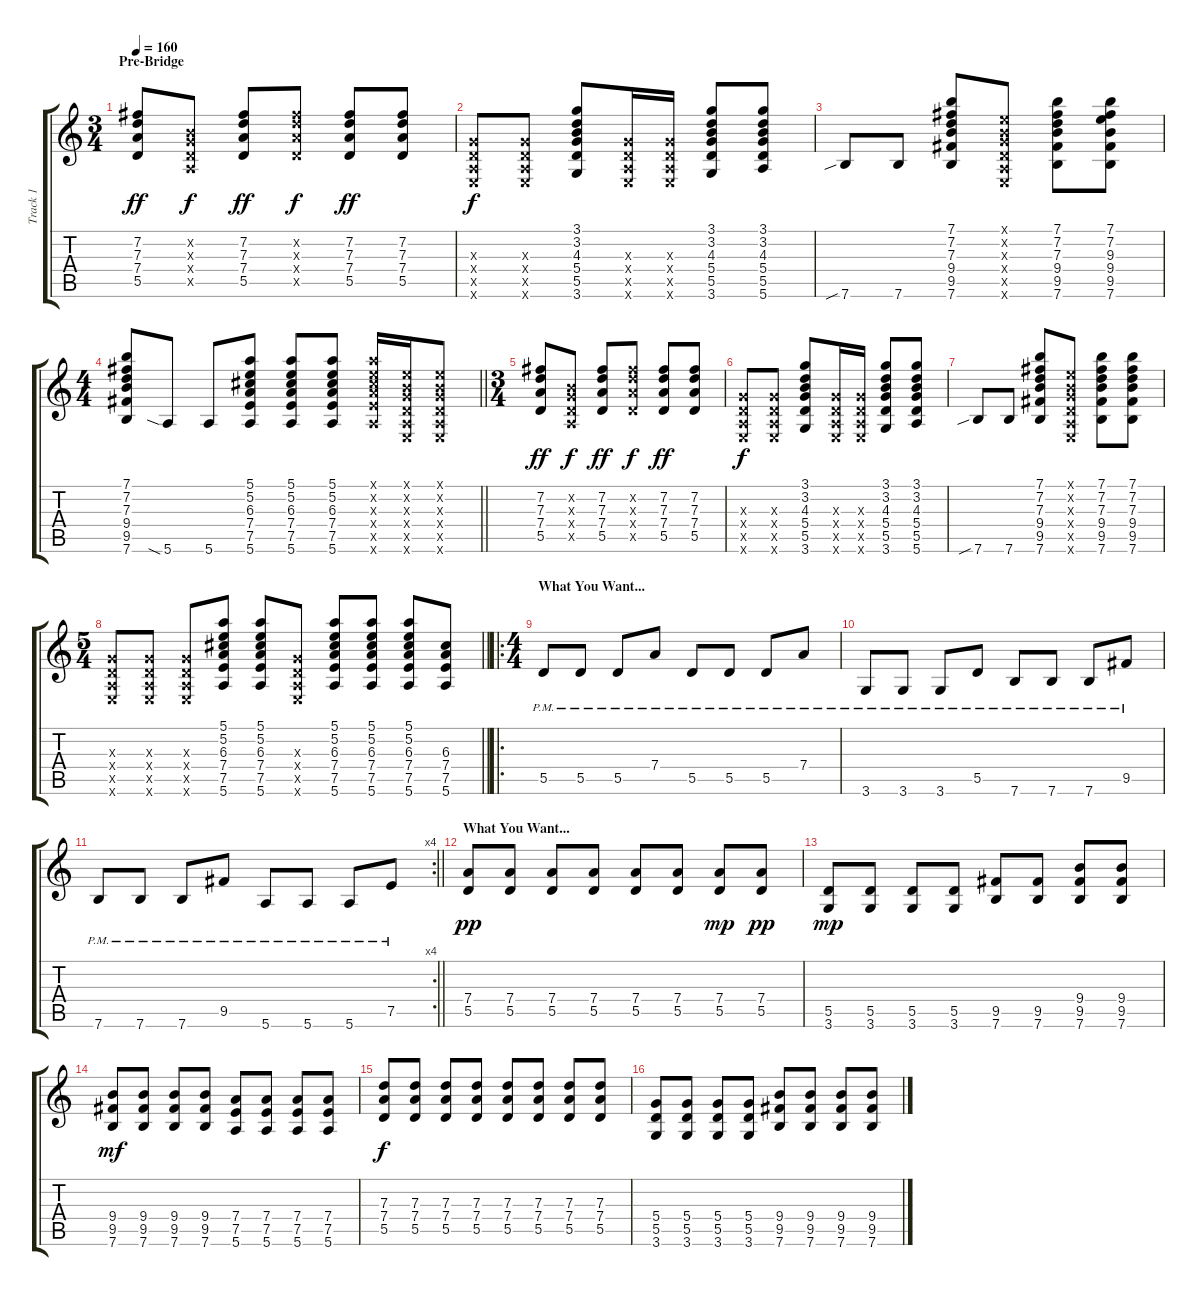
\track ("Track 1" "Track 1") {instrument electricguitarjazz}
\staff {score tabs}
\tuning (E4 B3 G3 D3 A2 E2) {hide}
\ts (3 4)
\section ("" "Pre-Bridge")
\tempo 160
\clef g2
\ks c
(7.2 7.3 7.4 5.5).8{dy ff} (0.2{x} 0.3{x} 0.4{x} 0.5{x}).8{dy f} (7.2 7.3 7.4 5.5).8{dy ff} (7.2{x} 7.3{x} 7.4{x} 5.5{x}).8{dy f} (7.2 7.3 7.4 5.5).8{dy ff} (7.2 7.3 7.4 5.5).8 |
(0.3{x} 0.4{x} 0.5{x} 0.6{x}).8{dy f} (0.3{x} 0.4{x} 0.5{x} 0.6{x}).8 (3.1 3.2 4.3 5.4 5.5 3.6).8 (0.3{x} 0.4{x} 0.5{x} 0.6{x}).16 (0.3{x} 0.4{x} 0.5{x} 0.6{x}).16 (3.1 3.2 4.3 5.4 5.5 3.6).8 (3.1 3.2 4.3 5.4 5.5 5.6).8 |
7.6{sib}.8 7.6.8 (7.1 7.2 7.3 9.4 9.5 7.6).8 (0.1{x} 0.2{x} 0.3{x} 0.4{x} 0.5{x} 0.6{x}).8 (7.1 7.2 7.3 9.4 9.5 7.6).8 (7.1 7.2 9.3 9.4 9.5 7.6).8 |
\ts (4 4)
\barLineRight lightlight
(7.1 7.2 7.3 9.4 9.5 7.6).8 5.6{sia}.8 5.6.8 (5.1 5.2 6.3 7.4 7.5 5.6).8 (5.1 5.2 6.3 7.4 7.5 5.6).8 (5.1 5.2 6.3 7.4 7.5 5.6).8 (5.1{x} 5.2{x} 6.3{x} 7.4{x} 7.5{x} 5.6{x}).16 (0.1{x} 0.2{x} 0.3{x} 0.4{x} 0.5{x} 0.6{x}).16 (0.1{x} 0.2{x} 0.3{x} 0.4{x} 0.5{x} 0.6{x}).8 |
\ts (3 4)
(7.2 7.3 7.4 5.5).8{dy ff} (0.2{x} 0.3{x} 0.4{x} 0.5{x}).8{dy f} (7.2 7.3 7.4 5.5).8{dy ff} (7.2{x} 7.3{x} 7.4{x} 5.5{x}).8{dy f} (7.2 7.3 7.4 5.5).8{dy ff} (7.2 7.3 7.4 5.5).8 |
(0.3{x} 0.4{x} 0.5{x} 0.6{x}).8{dy f} (0.3{x} 0.4{x} 0.5{x} 0.6{x}).8 (3.1 3.2 4.3 5.4 5.5 3.6).8 (0.3{x} 0.4{x} 0.5{x} 0.6{x}).16 (0.3{x} 0.4{x} 0.5{x} 0.6{x}).16 (3.1 3.2 4.3 5.4 5.5 3.6).8 (3.1 3.2 4.3 5.4 5.5 5.6).8 |
7.6{sib}.8 7.6.8 (7.1 7.2 7.3 9.4 9.5 7.6).8 (0.1{x} 0.2{x} 0.3{x} 0.4{x} 0.5{x} 0.6{x}).8 (7.1 7.2 7.3 9.4 9.5 7.6).8 (7.1 7.2 7.3 9.4 9.5 7.6).8 |
\ts (5 4)
\barLineRight lightlight
(0.3{x} 0.4{x} 0.5{x} 0.6{x}).8 (0.3{x} 0.4{x} 0.5{x} 0.6{x}).8 (0.3{x} 0.4{x} 0.5{x} 0.6{x}).8 (5.1 5.2 6.3 7.4 7.5 5.6).8 (5.1 5.2 6.3 7.4 7.5 5.6).8 (0.3{x} 0.4{x} 0.5{x} 0.6{x}).8 (5.1 5.2 6.3 7.4 7.5 5.6).8 (5.1 5.2 6.3 7.4 7.5 5.6).8 (5.1 5.2 6.3 7.4 7.5 5.6).8 (6.3 7.4 7.5 5.6).8 |
\ro
\ts (4 4)
\section ("" "What You Want...")
5.5{pm}.8 5.5{pm}.8 5.5{pm}.8 7.4{pm}.8 5.5{pm}.8 5.5{pm}.8 5.5{pm}.8 7.4{pm}.8 |
3.6{pm}.8 3.6{pm}.8 3.6{pm}.8 5.5{pm}.8 7.6{pm}.8 7.6{pm}.8 7.6{pm}.8 9.5{pm}.8 |
\rc 4
\barLineRight lightlight
7.6{pm}.8 7.6{pm}.8 7.6{pm}.8 9.5{pm}.8 5.6{pm}.8 5.6{pm}.8 5.6{pm}.8 7.5{pm}.8 |
\section ("" "What You Want...")
(7.4 5.5).8{dy pp} (7.4 5.5).8 (7.4 5.5).8 (7.4 5.5).8 (7.4 5.5).8 (7.4 5.5).8 (7.4 5.5).8{dy mp} (7.4 5.5).8{dy pp} |
(5.5 3.6).8{dy mp} (5.5 3.6).8 (5.5 3.6).8 (5.5 3.6).8 (9.5 7.6).8 (9.5 7.6).8 (9.4 9.5 7.6).8 (9.4 9.5 7.6).8 |
(9.4 9.5 7.6).8{dy mf} (9.4 9.5 7.6).8 (9.4 9.5 7.6).8 (9.4 9.5 7.6).8 (7.4 7.5 5.6).8 (7.4 7.5 5.6).8 (7.4 7.5 5.6).8 (7.4 7.5 5.6).8 |
(7.3 7.4 5.5).8{dy f} (7.3 7.4 5.5).8 (7.3 7.4 5.5).8 (7.3 7.4 5.5).8 (7.3 7.4 5.5).8 (7.3 7.4 5.5).8 (7.3 7.4 5.5).8 (7.3 7.4 5.5).8 |
(5.4 5.5 3.6).8 (5.4 5.5 3.6).8 (5.4 5.5 3.6).8 (5.4 5.5 3.6).8 (9.4 9.5 7.6).8 (9.4 9.5 7.6).8 (9.4 9.5 7.6).8 (9.4 9.5 7.6).8
